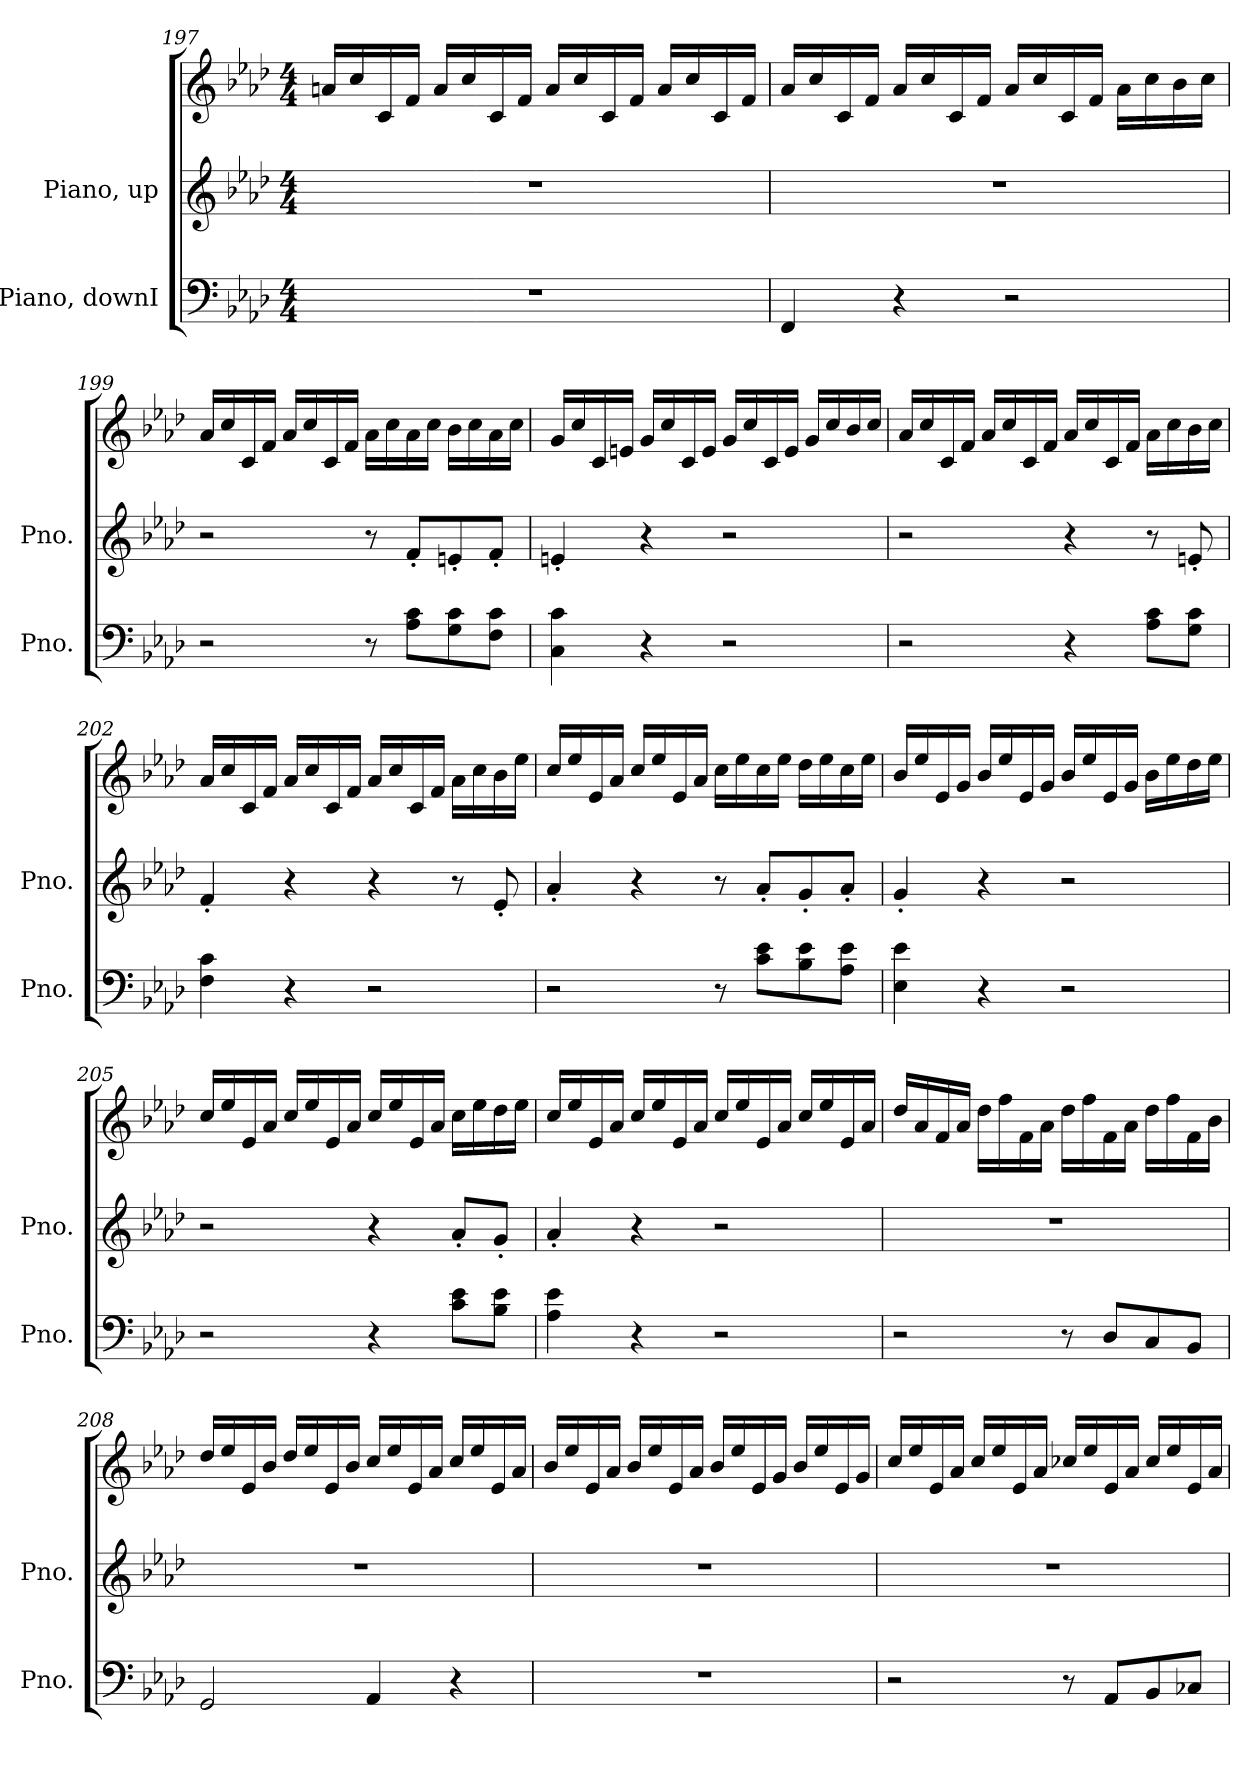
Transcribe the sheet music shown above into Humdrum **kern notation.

**kern	**kern	**kern
*part2	*part1	*part1
*staff3	*staff2	*staff1
*I"Piano, downI	*I"Piano, up	*
*I'Pno.	*I'Pno.	*
*clefF4	*clefG2	*clefG2
*k[b-e-a-d-]	*k[b-e-a-d-]	*k[b-e-a-d-]
*M4/4	*M4/4	*M4/4
=197	=197	=197
1r	1r	16an/LL
.	.	16cc/
.	.	16c/
.	.	16f/JJ
.	.	16a/LL
.	.	16cc/
.	.	16c/
.	.	16f/JJ
.	.	16a/LL
.	.	16cc/
.	.	16c/
.	.	16f/JJ
.	.	16a/LL
.	.	16cc/
.	.	16c/
.	.	16f/JJ
!!LO:LB:g=z
=198	=198	=198
4FF/	1r	16a-/LL
.	.	16cc/
.	.	16c/
.	.	16f/JJ
4r	.	16a-/LL
.	.	16cc/
.	.	16c/
.	.	16f/JJ
2r	.	16a-/LL
.	.	16cc/
.	.	16c/
.	.	16f/JJ
.	.	16a-\LL
.	.	16cc\
.	.	16b-\
.	.	16cc\JJ
=199	=199	=199
2r	2r	16a-/LL
.	.	16cc/
.	.	16c/
.	.	16f/JJ
.	.	16a-/LL
.	.	16cc/
.	.	16c/
.	.	16f/JJ
8r	8r	16a-\LL
.	.	16cc\
8A-\ 8c\L	8f'/L	16a-\
.	.	16cc\JJ
8G\ 8c\	8en'/	16b-\LL
.	.	16cc\
8F\ 8c\J	8f'/J	16a-\
.	.	16cc\JJ
!!LO:LB:g=z
=200	=200	=200
4C\ 4c\	4en'/	16g/LL
.	.	16cc/
.	.	16c/
.	.	16en/JJ
4r	4r	16g/LL
.	.	16cc/
.	.	16c/
.	.	16e/JJ
2r	2r	16g/LL
.	.	16cc/
.	.	16c/
.	.	16e/JJ
.	.	16g/LL
.	.	16cc/
.	.	16b-/
.	.	16cc/JJ
=201	=201	=201
2r	2r	16a-/LL
.	.	16cc/
.	.	16c/
.	.	16f/JJ
.	.	16a-/LL
.	.	16cc/
.	.	16c/
.	.	16f/JJ
4r	4r	16a-/LL
.	.	16cc/
.	.	16c/
.	.	16f/JJ
8A-\ 8c\L	8r	16a-\LL
.	.	16cc\
8G\ 8c\J	8en'/	16b-\
.	.	16cc\JJ
!!LO:PB:g=z
=202	=202	=202
4F\ 4c\	4f'/	16a-/LL
.	.	16cc/
.	.	16c/
.	.	16f/JJ
4r	4r	16a-/LL
.	.	16cc/
.	.	16c/
.	.	16f/JJ
2r	4r	16a-/LL
.	.	16cc/
.	.	16c/
.	.	16f/JJ
.	8r	16a-\LL
.	.	16cc\
.	8e-'/	16b-\
.	.	16ee-\JJ
=203	=203	=203
2r	4a-'/	16cc/LL
.	.	16ee-/
.	.	16e-/
.	.	16a-/JJ
.	4r	16cc/LL
.	.	16ee-/
.	.	16e-/
.	.	16a-/JJ
8r	8r	16cc\LL
.	.	16ee-\
8c\ 8e-\L	8a-'/L	16cc\
.	.	16ee-\JJ
8B-\ 8e-\	8g'/	16dd-\LL
.	.	16ee-\
8A-\ 8e-\J	8a-'/J	16cc\
.	.	16ee-\JJ
!!LO:LB:g=z
=204	=204	=204
4E-\ 4e-\	4g'/	16b-/LL
.	.	16ee-/
.	.	16e-/
.	.	16g/JJ
4r	4r	16b-/LL
.	.	16ee-/
.	.	16e-/
.	.	16g/JJ
2r	2r	16b-/LL
.	.	16ee-/
.	.	16e-/
.	.	16g/JJ
.	.	16b-\LL
.	.	16ee-\
.	.	16dd-\
.	.	16ee-\JJ
=205	=205	=205
2r	2r	16cc/LL
.	.	16ee-/
.	.	16e-/
.	.	16a-/JJ
.	.	16cc/LL
.	.	16ee-/
.	.	16e-/
.	.	16a-/JJ
4r	4r	16cc/LL
.	.	16ee-/
.	.	16e-/
.	.	16a-/JJ
8c\ 8e-\L	8a-'/L	16cc\LL
.	.	16ee-\
8B-\ 8e-\J	8g'/J	16dd-\
.	.	16ee-\JJ
!!LO:LB:g=z
=206	=206	=206
4A-\ 4e-\	4a-'/	16cc/LL
.	.	16ee-/
.	.	16e-/
.	.	16a-/JJ
4r	4r	16cc/LL
.	.	16ee-/
.	.	16e-/
.	.	16a-/JJ
2r	2r	16cc/LL
.	.	16ee-/
.	.	16e-/
.	.	16a-/JJ
.	.	16cc/LL
.	.	16ee-/
.	.	16e-/
.	.	16a-/JJ
=207	=207	=207
2r	1r	16dd-/LL
.	.	16a-/
.	.	16f/
.	.	16a-/JJ
.	.	16dd-\LL
.	.	16ff\
.	.	16f\
.	.	16a-\JJ
8r	.	16dd-\LL
.	.	16ff\
8D-/L	.	16f\
.	.	16a-\JJ
8C/	.	16dd-\LL
.	.	16ff\
8BB-/J	.	16f\
.	.	16b-\JJ
!!LO:LB:g=z
=208	=208	=208
2GG/	1r	16dd-/LL
.	.	16ee-/
.	.	16e-/
.	.	16b-/JJ
.	.	16dd-/LL
.	.	16ee-/
.	.	16e-/
.	.	16b-/JJ
4AA-/	.	16cc/LL
.	.	16ee-/
.	.	16e-/
.	.	16a-/JJ
4r	.	16cc/LL
.	.	16ee-/
.	.	16e-/
.	.	16a-/JJ
=209	=209	=209
1r	1r	16b-/LL
.	.	16ee-/
.	.	16e-/
.	.	16a-/JJ
.	.	16b-/LL
.	.	16ee-/
.	.	16e-/
.	.	16a-/JJ
.	.	16b-/LL
.	.	16ee-/
.	.	16e-/
.	.	16g/JJ
.	.	16b-/LL
.	.	16ee-/
.	.	16e-/
.	.	16g/JJ
!!LO:PB:g=z
=210	=210	=210
2r	1r	16cc/LL
.	.	16ee-/
.	.	16e-/
.	.	16a-/JJ
.	.	16cc/LL
.	.	16ee-/
.	.	16e-/
.	.	16a-/JJ
8r	.	16cc-X/LL
.	.	16ee-/
8AA-/L	.	16e-/
.	.	16a-/JJ
8BB-/	.	16cc-/LL
.	.	16ee-/
8C-X/J	.	16e-/
.	.	16a-/JJ
=	=	=
*-	*-	*-
